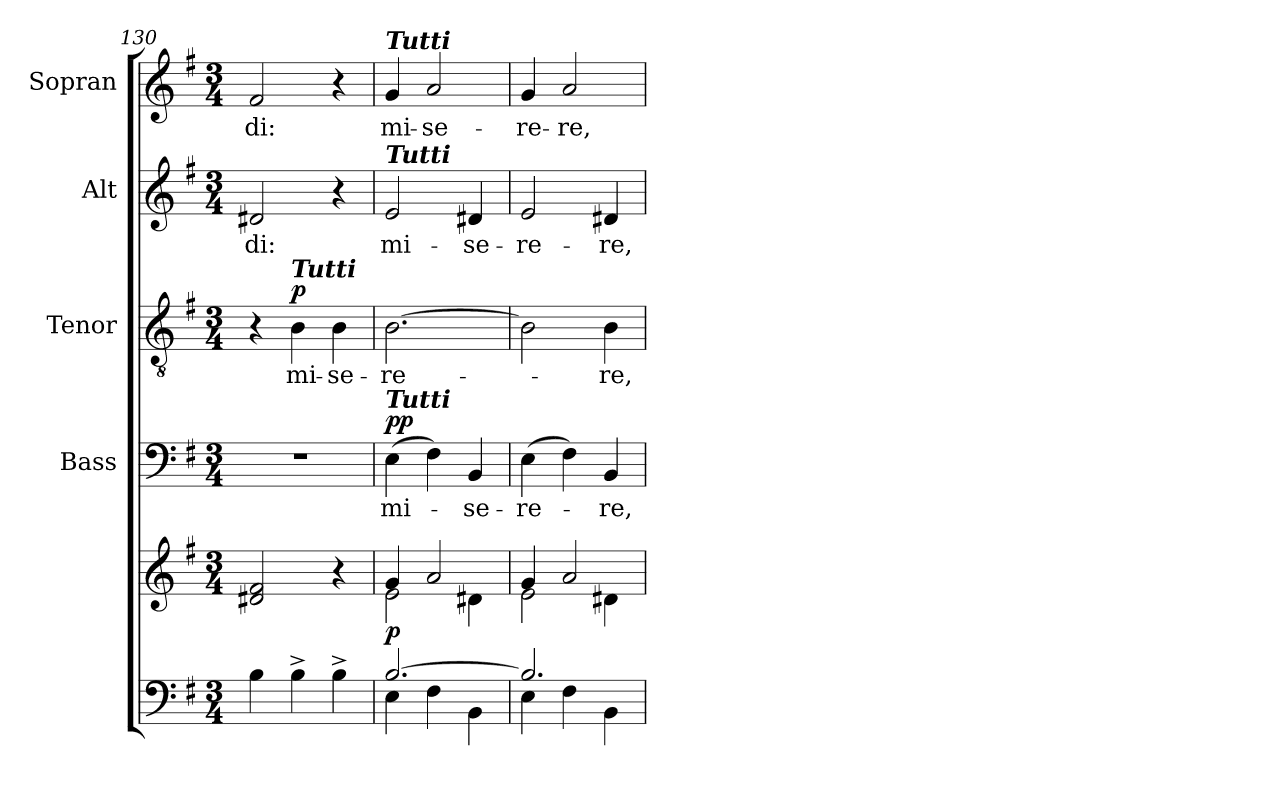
**kern	**kern	**dynam	**kern	**text	**dynam	**kern	**text	**dynam	**kern	**text	**kern	**text
*part5	*part5	*part5	*part4	*part4	*part4	*part3	*part3	*part3	*part2	*part2	*part1	*part1
*staff6	*staff5	*staff5/6	*staff4	*staff4	*staff4	*staff3	*staff3	*staff3	*staff2	*staff2	*staff1	*staff1
*	*	*	*I"Bass	*	*	*I"Tenor	*	*	*I"Alt	*	*I"Sopran	*
*	*	*	*I'B.	*	*	*I'T.	*	*	*I'A.	*	*I'S.	*
*clefF4	*clefG2	*	*clefF4	*	*	*clefGv2	*	*	*clefG2	*	*clefG2	*
*k[f#]	*k[f#]	*	*k[f#]	*	*	*k[f#]	*	*	*k[f#]	*	*k[f#]	*
*G:	*G:	*	*G:	*	*	*G:	*	*	*G:	*	*G:	*
*M3/4	*M3/4	*	*M3/4	*	*	*M3/4	*	*	*M3/4	*	*M3/4	*
=130	=130	=130	=130	=130	=130	=130	=130	=130	=130	=130	=130	=130
!	!	!	!	!	!	!	!	!	!	!LO:LY:b	!	!LO:LY:b
4B\	2d#X/ 2f#/	.	2.r	.	.	4r	.	.	2d#X/	-di:	2f#/	-di:
!	!	!	!	!	!	!LO:TX:a:Bi:t=Tutti	!	!	!	!	!	!
!	!	!	!	!	!	!	!LO:LY:b	!LO:DY:a	!	!	!	!
4B^>\	.	.	.	.	.	4B\	mi-	p	.	.	.	.
!	!	!	!	!	!	!	!LO:LY:b	!	!	!	!	!
4B^>\	4r	.	.	.	.	4B\	-se-	.	4r	.	4r	.
=131	=131	=131	=131	=131	=131	=131	=131	=131	=131	=131	=131	=131
*^	*^	*	*	*	*	*	*	*	*	*	*	*
!	!	!	!	!	!	!	!	!	!	!	!	!	!LO:TX:a:Bi:t=Tutti	!
!	!	!	!	!	!	!	!	!	!	!	!LO:TX:a:Bi:t=Tutti	!	!	!
!	!	!	!	!	!LO:TX:a:Bi:t=Tutti	!	!	!	!	!	!	!	!	!
!	!	!	!	!LO:DY:b	!	!LO:LY:b	!LO:DY:a	!	!LO:LY:b	!	!	!LO:LY:b	!	!LO:LY:b
[>2.B/	4E\	4g/	2e\	p	(>4E\	mi-	pp	[2.B\	-re-	.	2e/	mi-	4g/	mi-
!	!	!	!	!	!	!	!	!	!	!	!	!	!	!LO:LY:b
.	4F#\	2a/	.	.	4F#\)	.	.	.	.	.	.	.	2a/	-se-
!	!	!	!	!	!	!LO:LY:b	!	!	!	!	!	!LO:LY:b	!	!
.	4BB\	.	4d#X\	.	4BB/	-se-	.	.	.	.	4d#X/	-se-	.	.
!!LO:LB:g=z
=132	=132	=132	=132	=132	=132	=132	=132	=132	=132	=132	=132	=132	=132	=132
!	!	!	!	!	!	!LO:LY:b	!	!	!	!	!	!LO:LY:b	!	!LO:LY:b
2.B/]	4E\	4g/	2e\	.	(>4E\	-re-	.	2B\]	.	.	2e/	-re-	4g/	-re-
!	!	!	!	!	!	!	!	!	!	!	!	!	!	!LO:LY:b
.	4F#\	2a/	.	.	4F#\)	.	.	.	.	.	.	.	2a/	-re,
!	!	!	!	!	!	!LO:LY:b	!	!	!LO:LY:b	!	!	!LO:LY:b	!	!
.	4BB\	.	4d#X\	.	4BB/	-re,	.	4B\	-re,	.	4d#X/	-re,	.	.
*v	*v	*	*	*	*	*	*	*	*	*	*	*	*	*
*	*v	*v	*	*	*	*	*	*	*	*	*	*	*
=	=	=	=	=	=	=	=	=	=	=	=	=
*-	*-	*-	*-	*-	*-	*-	*-	*-	*-	*-	*-	*-
